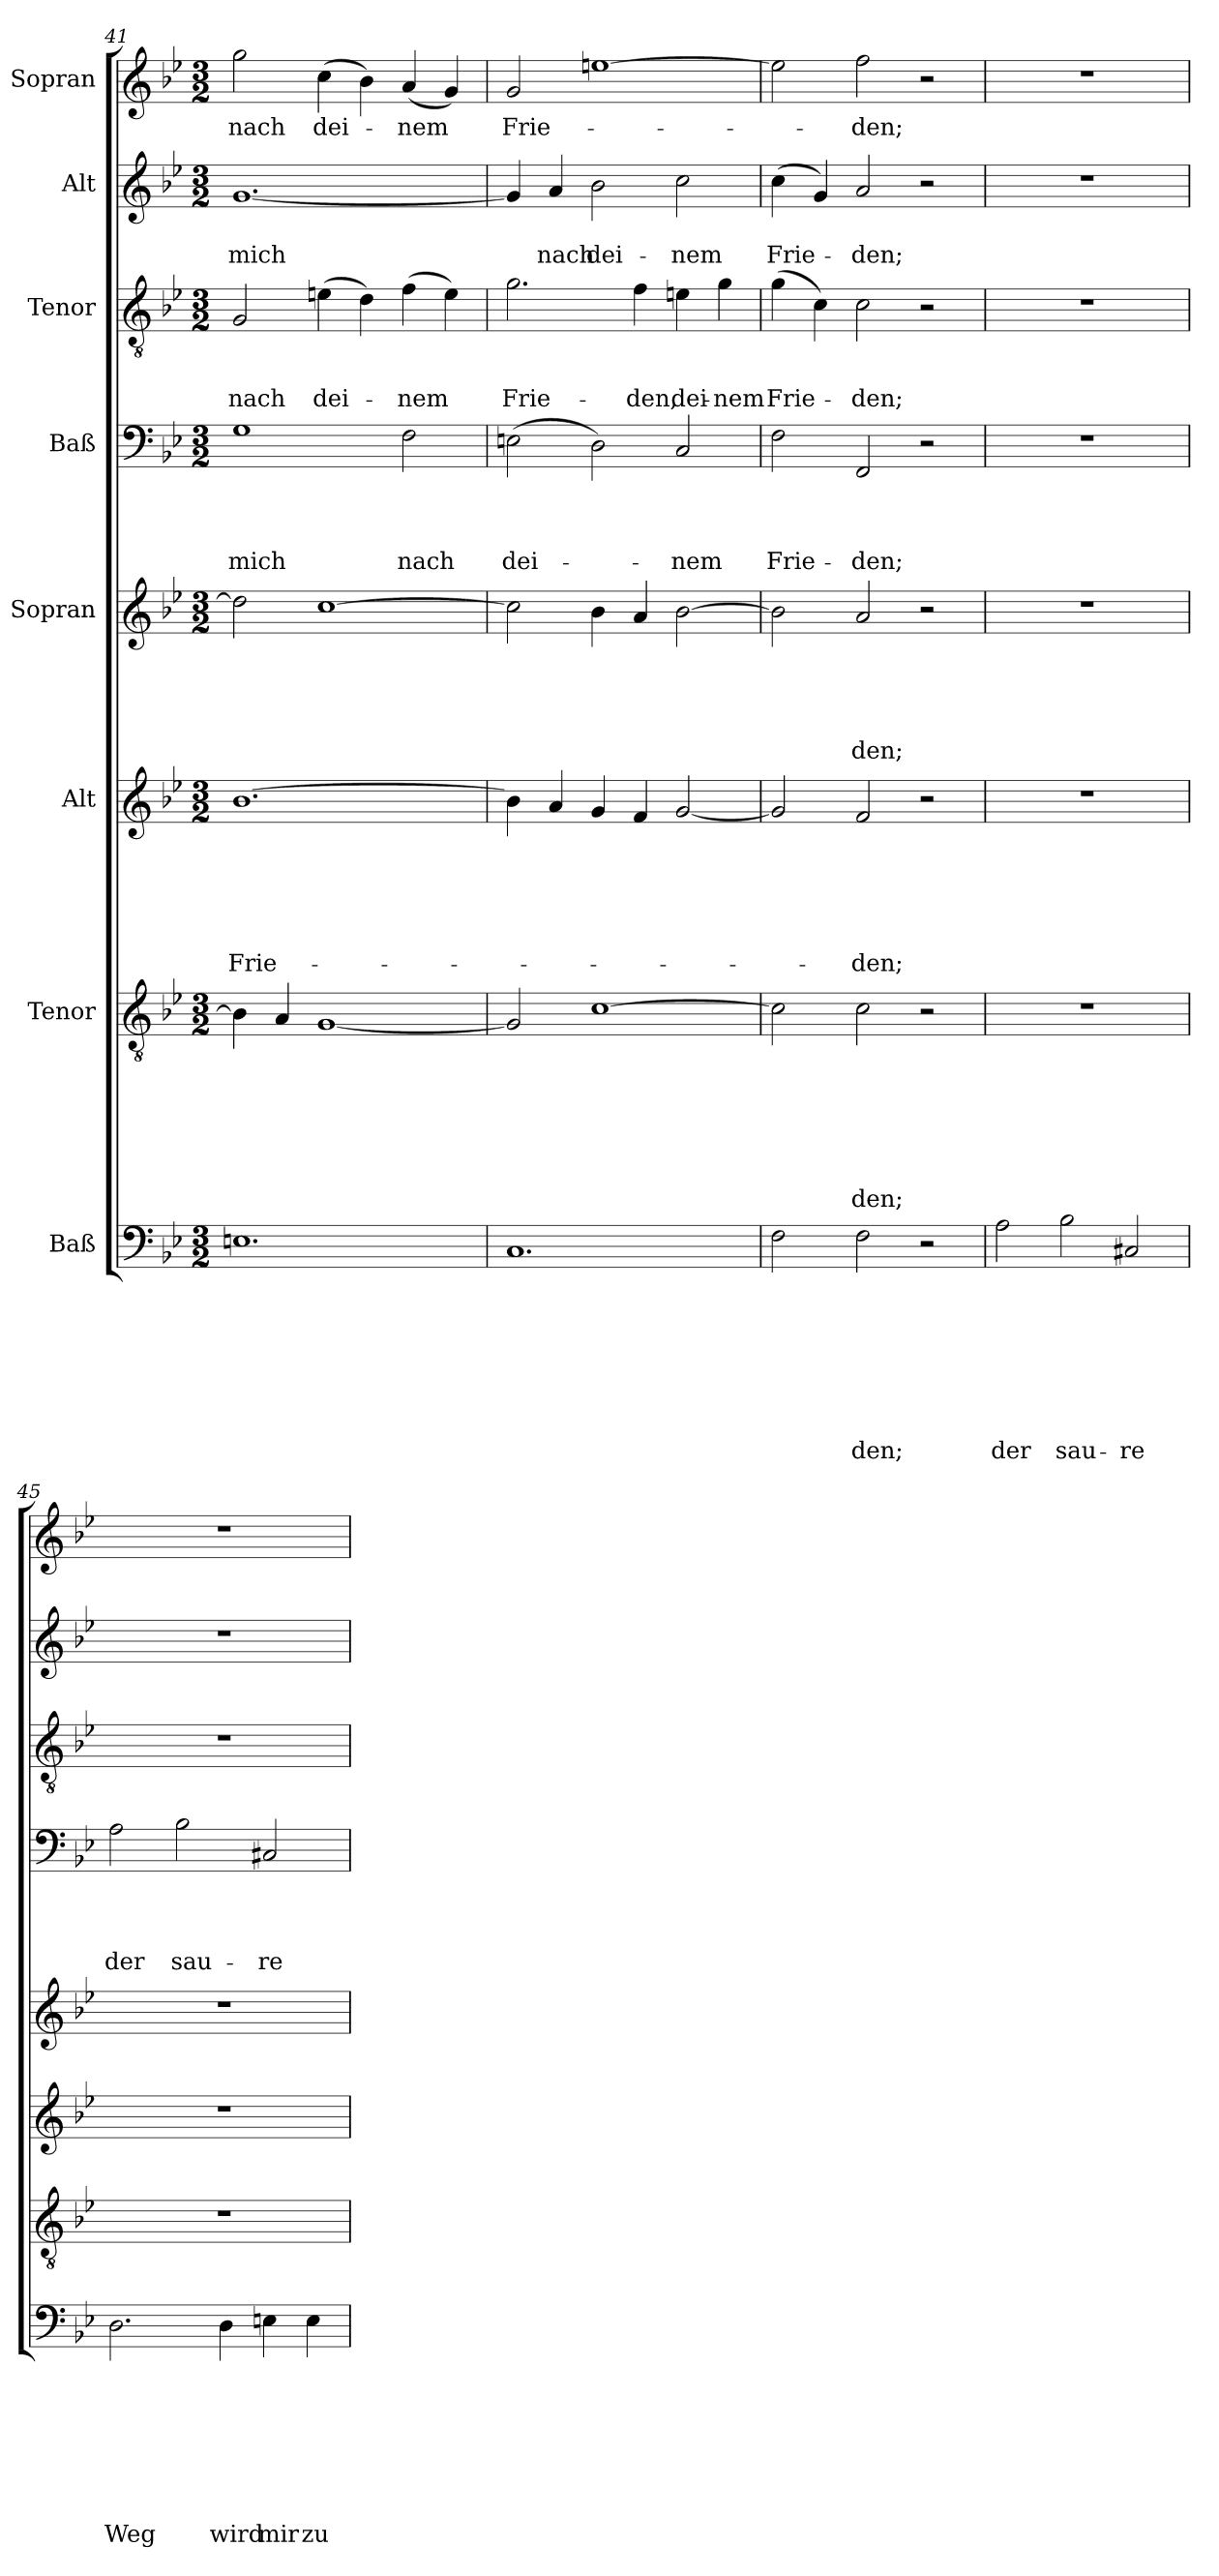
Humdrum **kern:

**kern	**text	**text	**text	**text	**text	**text	**text	**text	**kern	**text	**text	**text	**text	**text	**text	**text	**kern	**text	**text	**text	**text	**text	**text	**kern	**text	**text	**text	**text	**text	**kern	**text	**text	**text	**text	**kern	**text	**text	**text	**kern	**text	**text	**kern	**text
*part8	*part8	*part8	*part8	*part8	*part8	*part8	*part8	*part8	*part7	*part7	*part7	*part7	*part7	*part7	*part7	*part7	*part6	*part6	*part6	*part6	*part6	*part6	*part6	*part5	*part5	*part5	*part5	*part5	*part5	*part4	*part4	*part4	*part4	*part4	*part3	*part3	*part3	*part3	*part2	*part2	*part2	*part1	*part1
*staff8	*staff8	*staff8	*staff8	*staff8	*staff8	*staff8	*staff8	*staff8	*staff7	*staff7	*staff7	*staff7	*staff7	*staff7	*staff7	*staff7	*staff6	*staff6	*staff6	*staff6	*staff6	*staff6	*staff6	*staff5	*staff5	*staff5	*staff5	*staff5	*staff5	*staff4	*staff4	*staff4	*staff4	*staff4	*staff3	*staff3	*staff3	*staff3	*staff2	*staff2	*staff2	*staff1	*staff1
*I"Baß	*	*	*	*	*	*	*	*	*I"Tenor	*	*	*	*	*	*	*	*I"Alt	*	*	*	*	*	*	*I"Sopran	*	*	*	*	*	*I"Baß	*	*	*	*	*I"Tenor	*	*	*	*I"Alt	*	*	*I"Sopran	*
*clefF4	*	*	*	*	*	*	*	*	*clefGv2	*	*	*	*	*	*	*	*clefG2	*	*	*	*	*	*	*clefG2	*	*	*	*	*	*clefF4	*	*	*	*	*clefGv2	*	*	*	*clefG2	*	*	*clefG2	*
*k[b-e-]	*	*	*	*	*	*	*	*	*k[b-e-]	*	*	*	*	*	*	*	*k[b-e-]	*	*	*	*	*	*	*k[b-e-]	*	*	*	*	*	*k[b-e-]	*	*	*	*	*k[b-e-]	*	*	*	*k[b-e-]	*	*	*k[b-e-]	*
*g:	*	*	*	*	*	*	*	*	*g:	*	*	*	*	*	*	*	*g:	*	*	*	*	*	*	*g:	*	*	*	*	*	*g:	*	*	*	*	*g:	*	*	*	*g:	*	*	*g:	*
*M3/2	*	*	*	*	*	*	*	*	*M3/2	*	*	*	*	*	*	*	*M3/2	*	*	*	*	*	*	*M3/2	*	*	*	*	*	*M3/2	*	*	*	*	*M3/2	*	*	*	*M3/2	*	*	*M3/2	*
=41	=41	=41	=41	=41	=41	=41	=41	=41	=41	=41	=41	=41	=41	=41	=41	=41	=41	=41	=41	=41	=41	=41	=41	=41	=41	=41	=41	=41	=41	=41	=41	=41	=41	=41	=41	=41	=41	=41	=41	=41	=41	=41	=41
!	!	!	!	!	!	!	!	!	!	!	!	!	!	!	!	!	!	!	!	!	!	!	!LO:LY:b	!	!	!	!	!	!	!	!	!	!	!LO:LY:b	!	!	!	!LO:LY:b	!	!	!LO:LY:b	!	!LO:LY:b
1.En	.	.	.	.	.	.	.	.	4B-\]	.	.	.	.	.	.	.	[1.b-	.	.	.	.	.	Frie-	2dd\]	.	.	.	.	.	1G	.	.	.	mich	2G/	.	.	nach	[1.g	.	mich	2gg\	nach
.	.	.	.	.	.	.	.	.	4A/	.	.	.	.	.	.	.	.	.	.	.	.	.	.	.	.	.	.	.	.	.	.	.	.	.	.	.	.	.	.	.	.	.	.
!	!	!	!	!	!	!	!	!	!	!	!	!	!	!	!	!	!	!	!	!	!	!	!	!	!	!	!	!	!	!	!	!	!	!	!	!	!	!LO:LY:b	!	!	!	!	!LO:LY:b
.	.	.	.	.	.	.	.	.	[1G	.	.	.	.	.	.	.	.	.	.	.	.	.	.	[1cc	.	.	.	.	.	.	.	.	.	.	(>4en\	.	.	dei-	.	.	.	(>4cc\	dei-
.	.	.	.	.	.	.	.	.	.	.	.	.	.	.	.	.	.	.	.	.	.	.	.	.	.	.	.	.	.	.	.	.	.	.	4d\)	.	.	.	.	.	.	4b-\)	.
!	!	!	!	!	!	!	!	!	!	!	!	!	!	!	!	!	!	!	!	!	!	!	!	!	!	!	!	!	!	!	!	!	!	!LO:LY:b	!	!	!	!LO:LY:b	!	!	!	!	!LO:LY:b
.	.	.	.	.	.	.	.	.	.	.	.	.	.	.	.	.	.	.	.	.	.	.	.	.	.	.	.	.	.	2F\	.	.	.	nach	(>4f\	.	.	-nem	.	.	.	(<4a/	-nem
.	.	.	.	.	.	.	.	.	.	.	.	.	.	.	.	.	.	.	.	.	.	.	.	.	.	.	.	.	.	.	.	.	.	.	4e\)	.	.	.	.	.	.	4g/)	.
=42	=42	=42	=42	=42	=42	=42	=42	=42	=42	=42	=42	=42	=42	=42	=42	=42	=42	=42	=42	=42	=42	=42	=42	=42	=42	=42	=42	=42	=42	=42	=42	=42	=42	=42	=42	=42	=42	=42	=42	=42	=42	=42	=42
!	!	!	!	!	!	!	!	!	!	!	!	!	!	!	!	!	!	!	!	!	!	!	!	!	!	!	!	!	!	!	!	!	!	!LO:LY:b	!	!	!	!LO:LY:b	!	!	!	!	!LO:LY:b
1.C	.	.	.	.	.	.	.	.	2G/]	.	.	.	.	.	.	.	4b-\]	.	.	.	.	.	.	2cc\]	.	.	.	.	.	(>2En\	.	.	.	dei-	2.g\	.	.	Frie-	4g/]	.	.	2g/	Frie-
!	!	!	!	!	!	!	!	!	!	!	!	!	!	!	!	!	!	!	!	!	!	!	!	!	!	!	!	!	!	!	!	!	!	!	!	!	!	!	!	!	!LO:LY:b	!	!
.	.	.	.	.	.	.	.	.	.	.	.	.	.	.	.	.	4a/	.	.	.	.	.	.	.	.	.	.	.	.	.	.	.	.	.	.	.	.	.	4a/	.	nach	.	.
!	!	!	!	!	!	!	!	!	!	!	!	!	!	!	!	!	!	!	!	!	!	!	!	!	!	!	!	!	!	!	!	!	!	!	!	!	!	!	!	!	!LO:LY:b	!	!
.	.	.	.	.	.	.	.	.	[1c	.	.	.	.	.	.	.	4g/	.	.	.	.	.	.	4b-\	.	.	.	.	.	2D\)	.	.	.	.	.	.	.	.	2b-\	.	dei-	[1een	.
!	!	!	!	!	!	!	!	!	!	!	!	!	!	!	!	!	!	!	!	!	!	!	!	!	!	!	!	!	!	!	!	!	!	!	!	!	!	!LO:LY:b	!	!	!	!	!
.	.	.	.	.	.	.	.	.	.	.	.	.	.	.	.	.	4f/	.	.	.	.	.	.	4a/	.	.	.	.	.	.	.	.	.	.	4f\	.	.	-den,	.	.	.	.	.
!	!	!	!	!	!	!	!	!	!	!	!	!	!	!	!	!	!	!	!	!	!	!	!	!	!	!	!	!	!	!	!	!	!	!LO:LY:b	!	!	!	!LO:LY:b	!	!	!LO:LY:b	!	!
.	.	.	.	.	.	.	.	.	.	.	.	.	.	.	.	.	[2g/	.	.	.	.	.	.	[2b-\	.	.	.	.	.	2C/	.	.	.	-nem	4en\	.	.	dei-	2cc\	.	-nem	.	.
!	!	!	!	!	!	!	!	!	!	!	!	!	!	!	!	!	!	!	!	!	!	!	!	!	!	!	!	!	!	!	!	!	!	!	!	!	!	!LO:LY:b	!	!	!	!	!
.	.	.	.	.	.	.	.	.	.	.	.	.	.	.	.	.	.	.	.	.	.	.	.	.	.	.	.	.	.	.	.	.	.	.	4g\	.	.	-nem	.	.	.	.	.
=43	=43	=43	=43	=43	=43	=43	=43	=43	=43	=43	=43	=43	=43	=43	=43	=43	=43	=43	=43	=43	=43	=43	=43	=43	=43	=43	=43	=43	=43	=43	=43	=43	=43	=43	=43	=43	=43	=43	=43	=43	=43	=43	=43
!	!	!	!	!	!	!	!	!	!	!	!	!	!	!	!	!	!	!	!	!	!	!	!	!	!	!	!	!	!	!	!	!	!	!LO:LY:b	!	!	!	!LO:LY:b	!	!	!LO:LY:b	!	!
2F\	.	.	.	.	.	.	.	.	2c\]	.	.	.	.	.	.	.	2g/]	.	.	.	.	.	.	2b-\]	.	.	.	.	.	2F\	.	.	.	Frie-	(>4g\	.	.	Frie-	(>4cc\	.	Frie-	2ee\]	.
.	.	.	.	.	.	.	.	.	.	.	.	.	.	.	.	.	.	.	.	.	.	.	.	.	.	.	.	.	.	.	.	.	.	.	4c\)	.	.	.	4g/)	.	.	.	.
!	!	!	!	!	!	!	!	!LO:LY:b	!	!	!	!	!	!	!	!LO:LY:b	!	!	!	!	!	!	!LO:LY:b	!	!	!	!	!	!LO:LY:b	!	!	!	!	!LO:LY:b	!	!	!	!LO:LY:b	!	!	!LO:LY:b	!	!LO:LY:b
2F\	.	.	.	.	.	.	.	-den;	2c\	.	.	.	.	.	.	-den;	2f/	.	.	.	.	.	-den;	2a/	.	.	.	.	-den;	2FF/	.	.	.	-den;	2c\	.	.	-den;	2a/	.	-den;	2ff\	-den;
2r	.	.	.	.	.	.	.	.	2r	.	.	.	.	.	.	.	2r	.	.	.	.	.	.	2r	.	.	.	.	.	2r	.	.	.	.	2r	.	.	.	2r	.	.	2r	.
!!LO:PB:g=z
=44	=44	=44	=44	=44	=44	=44	=44	=44	=44	=44	=44	=44	=44	=44	=44	=44	=44	=44	=44	=44	=44	=44	=44	=44	=44	=44	=44	=44	=44	=44	=44	=44	=44	=44	=44	=44	=44	=44	=44	=44	=44	=44	=44
!	!	!	!	!	!	!	!	!LO:LY:b	!LO:N:vis=1	!	!	!	!	!	!	!	!LO:N:vis=1	!	!	!	!	!	!	!LO:N:vis=1	!	!	!	!	!	!LO:N:vis=1	!	!	!	!	!LO:N:vis=1	!	!	!	!LO:N:vis=1	!	!	!LO:N:vis=1	!
2A\	.	.	.	.	.	.	.	der	1.r	.	.	.	.	.	.	.	1.r	.	.	.	.	.	.	1.r	.	.	.	.	.	1.r	.	.	.	.	1.r	.	.	.	1.r	.	.	1.r	.
!	!	!	!	!	!	!	!	!LO:LY:b	!	!	!	!	!	!	!	!	!	!	!	!	!	!	!	!	!	!	!	!	!	!	!	!	!	!	!	!	!	!	!	!	!	!	!
2B-\	.	.	.	.	.	.	.	sau-	.	.	.	.	.	.	.	.	.	.	.	.	.	.	.	.	.	.	.	.	.	.	.	.	.	.	.	.	.	.	.	.	.	.	.
!	!	!	!	!	!	!	!	!LO:LY:b	!	!	!	!	!	!	!	!	!	!	!	!	!	!	!	!	!	!	!	!	!	!	!	!	!	!	!	!	!	!	!	!	!	!	!
2C#X/	.	.	.	.	.	.	.	-re	.	.	.	.	.	.	.	.	.	.	.	.	.	.	.	.	.	.	.	.	.	.	.	.	.	.	.	.	.	.	.	.	.	.	.
=45	=45	=45	=45	=45	=45	=45	=45	=45	=45	=45	=45	=45	=45	=45	=45	=45	=45	=45	=45	=45	=45	=45	=45	=45	=45	=45	=45	=45	=45	=45	=45	=45	=45	=45	=45	=45	=45	=45	=45	=45	=45	=45	=45
!	!	!	!	!	!	!	!	!LO:LY:b	!LO:N:vis=1	!	!	!	!	!	!	!	!LO:N:vis=1	!	!	!	!	!	!	!LO:N:vis=1	!	!	!	!	!	!	!	!	!	!LO:LY:b	!LO:N:vis=1	!	!	!	!LO:N:vis=1	!	!	!LO:N:vis=1	!
2.D\	.	.	.	.	.	.	.	Weg	1.r	.	.	.	.	.	.	.	1.r	.	.	.	.	.	.	1.r	.	.	.	.	.	2A\	.	.	.	der	1.r	.	.	.	1.r	.	.	1.r	.
!	!	!	!	!	!	!	!	!	!	!	!	!	!	!	!	!	!	!	!	!	!	!	!	!	!	!	!	!	!	!	!	!	!	!LO:LY:b	!	!	!	!	!	!	!	!	!
.	.	.	.	.	.	.	.	.	.	.	.	.	.	.	.	.	.	.	.	.	.	.	.	.	.	.	.	.	.	2B-\	.	.	.	sau-	.	.	.	.	.	.	.	.	.
!	!	!	!	!	!	!	!	!LO:LY:b	!	!	!	!	!	!	!	!	!	!	!	!	!	!	!	!	!	!	!	!	!	!	!	!	!	!	!	!	!	!	!	!	!	!	!
4D\	.	.	.	.	.	.	.	wird	.	.	.	.	.	.	.	.	.	.	.	.	.	.	.	.	.	.	.	.	.	.	.	.	.	.	.	.	.	.	.	.	.	.	.
!	!	!	!	!	!	!	!	!LO:LY:b	!	!	!	!	!	!	!	!	!	!	!	!	!	!	!	!	!	!	!	!	!	!	!	!	!	!LO:LY:b	!	!	!	!	!	!	!	!	!
4En\	.	.	.	.	.	.	.	mir	.	.	.	.	.	.	.	.	.	.	.	.	.	.	.	.	.	.	.	.	.	2C#X/	.	.	.	-re	.	.	.	.	.	.	.	.	.
!	!	!	!	!	!	!	!	!LO:LY:b	!	!	!	!	!	!	!	!	!	!	!	!	!	!	!	!	!	!	!	!	!	!	!	!	!	!	!	!	!	!	!	!	!	!	!
4E\	.	.	.	.	.	.	.	zu	.	.	.	.	.	.	.	.	.	.	.	.	.	.	.	.	.	.	.	.	.	.	.	.	.	.	.	.	.	.	.	.	.	.	.
=	=	=	=	=	=	=	=	=	=	=	=	=	=	=	=	=	=	=	=	=	=	=	=	=	=	=	=	=	=	=	=	=	=	=	=	=	=	=	=	=	=	=	=
*-	*-	*-	*-	*-	*-	*-	*-	*-	*-	*-	*-	*-	*-	*-	*-	*-	*-	*-	*-	*-	*-	*-	*-	*-	*-	*-	*-	*-	*-	*-	*-	*-	*-	*-	*-	*-	*-	*-	*-	*-	*-	*-	*-
